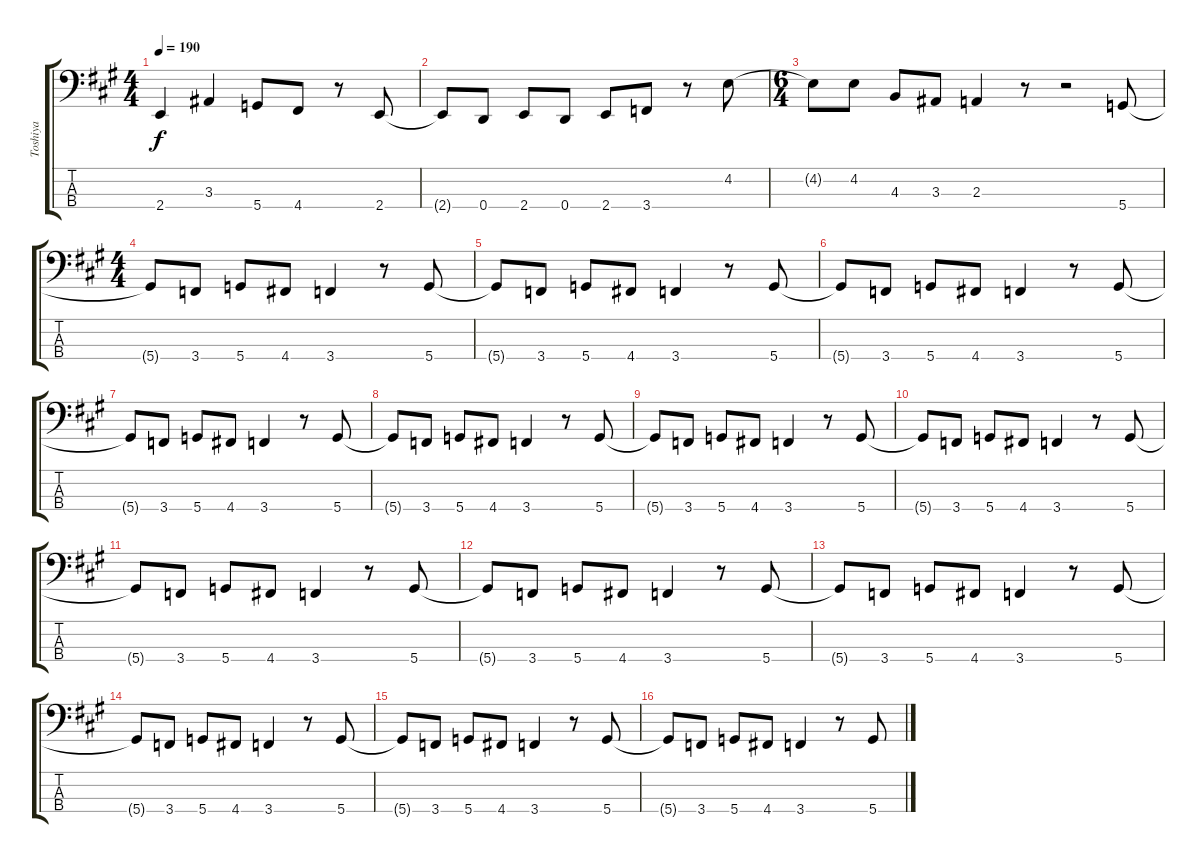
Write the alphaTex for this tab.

\track ("Toshiya" "Toshiya") {instrument electricbasspick}
\staff {score tabs}
\tuning (F2 C2 G1 D1) {hide}
\ts (4 4)
\tempo 190
\clef f4
\ks a
2.4{t}.4{dy f} 3.3.4 5.4.8 4.4.8 r.8 2.4.8 |
2.4{t}.8 0.4.8 2.4.8 0.4.8 2.4.8 3.4.8 r.8 4.2.8 |
\ts (6 4)
4.2{t}.8 4.2.8 4.3.8 3.3.8 2.3.4 r.8 r.2 5.4.8 |
\ts (4 4)
5.4{t}.8 3.4.8 5.4.8 4.4.8 3.4.4 r.8 5.4.8 |
5.4{t}.8 3.4.8 5.4.8 4.4.8 3.4.4 r.8 5.4.8 |
5.4{t}.8 3.4.8 5.4.8 4.4.8 3.4.4 r.8 5.4.8 |
5.4{t}.8 3.4.8 5.4.8 4.4.8 3.4.4 r.8 5.4.8 |
5.4{t}.8 3.4.8 5.4.8 4.4.8 3.4.4 r.8 5.4.8 |
5.4{t}.8 3.4.8 5.4.8 4.4.8 3.4.4 r.8 5.4.8 |
5.4{t}.8 3.4.8 5.4.8 4.4.8 3.4.4 r.8 5.4.8 |
5.4{t}.8 3.4.8 5.4.8 4.4.8 3.4.4 r.8 5.4.8 |
5.4{t}.8 3.4.8 5.4.8 4.4.8 3.4.4 r.8 5.4.8 |
5.4{t}.8 3.4.8 5.4.8 4.4.8 3.4.4 r.8 5.4.8 |
5.4{t}.8 3.4.8 5.4.8 4.4.8 3.4.4 r.8 5.4.8 |
5.4{t}.8 3.4.8 5.4.8 4.4.8 3.4.4 r.8 5.4.8 |
5.4{t}.8 3.4.8 5.4.8 4.4.8 3.4.4 r.8 5.4.8
